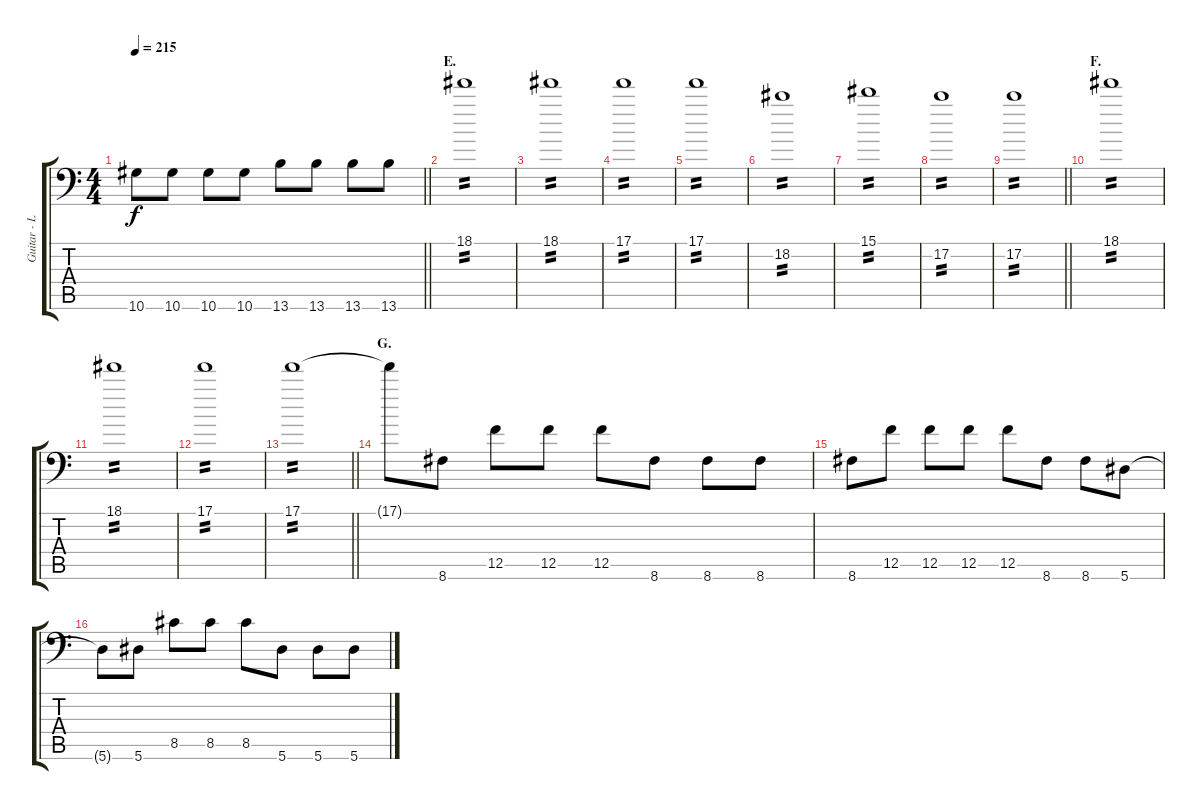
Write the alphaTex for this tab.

\track ("Guitar - Left" "Guitar - L") {instrument distortionguitar}
\staff {score tabs}
\tuning (C4 G3 Eb3 Bb2 F2 Bb1) {hide}
\ts (4 4)
\tempo 215
\clef f4
\barLineRight lightlight
\ks c
10.6.8{dy f} 10.6.8 10.6.8 10.6.8 13.6.8 13.6.8 13.6.8 13.6.8 |
\section ("" "E.")
18.1.1{tp 2} |
18.1.1{tp 2} |
17.1.1{tp 2} |
17.1.1{tp 2} |
18.2.1{tp 2} |
15.1.1{tp 2} |
17.2.1{tp 2} |
\barLineRight lightlight
17.2.1{tp 2} |
\section ("" "F.")
18.1.1{tp 2} |
18.1.1{tp 2} |
17.1.1{tp 2} |
\barLineRight lightlight
17.1.1{tp 2} |
\section ("" "G.")
17.1{t}.8 8.6.8 12.5.8 12.5.8 12.5.8 8.6.8 8.6.8 8.6.8 |
8.6.8 12.5.8 12.5.8 12.5.8 12.5.8 8.6.8 8.6.8 5.6.8 |
5.6{t}.8 5.6.8 8.5.8 8.5.8 8.5.8 5.6.8 5.6.8 5.6.8
